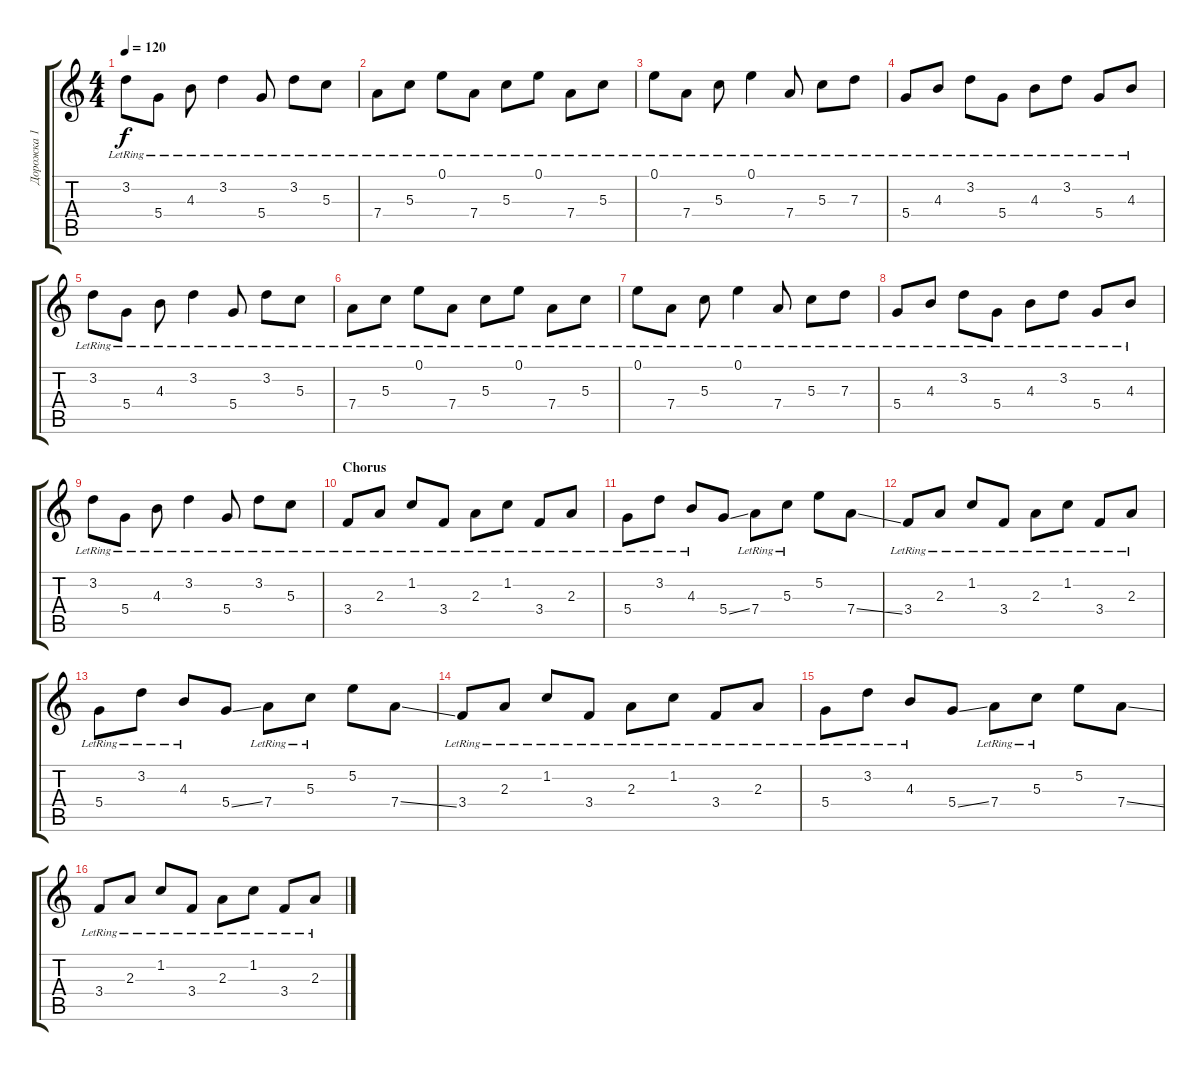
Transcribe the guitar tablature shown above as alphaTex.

\track ("Дорожка 1" "Дорожка 1") {instrument acousticguitarnylon}
\staff {score tabs}
\tuning (E4 B3 G3 D3 A2 E2) {hide}
\ts (4 4)
\tempo 120
\clef g2
\ks c
3.2{lr}.8{dy f} 5.4{lr}.8 4.3{lr}.8 3.2{lr}.4 5.4{lr}.8 3.2{lr}.8 5.3{lr}.8 |
7.4{lr}.8 5.3{lr}.8 0.1{lr}.8 7.4{lr}.8 5.3{lr}.8 0.1{lr}.8 7.4{lr}.8 5.3{lr}.8 |
0.1{lr}.8 7.4{lr}.8 5.3{lr}.8 0.1{lr}.4 7.4{lr}.8 5.3{lr}.8 7.3{lr}.8 |
5.4{lr}.8 4.3{lr}.8 3.2{lr}.8 5.4{lr}.8 4.3{lr}.8 3.2{lr}.8 5.4{lr}.8 4.3{lr}.8 |
3.2{lr}.8 5.4{lr}.8 4.3{lr}.8 3.2{lr}.4 5.4{lr}.8 3.2{lr}.8 5.3{lr}.8 |
7.4{lr}.8 5.3{lr}.8 0.1{lr}.8 7.4{lr}.8 5.3{lr}.8 0.1{lr}.8 7.4{lr}.8 5.3{lr}.8 |
0.1{lr}.8 7.4{lr}.8 5.3{lr}.8 0.1{lr}.4 7.4{lr}.8 5.3{lr}.8 7.3{lr}.8 |
5.4{lr}.8 4.3{lr}.8 3.2{lr}.8 5.4{lr}.8 4.3{lr}.8 3.2{lr}.8 5.4{lr}.8 4.3{lr}.8 |
3.2{lr}.8 5.4{lr}.8 4.3{lr}.8 3.2{lr}.4 5.4{lr}.8 3.2{lr}.8 5.3{lr}.8 |
\section ("" "Chorus")
3.4{lr}.8 2.3{lr}.8 1.2{lr}.8 3.4{lr}.8 2.3{lr}.8 1.2{lr}.8 3.4{lr}.8 2.3{lr}.8 |
5.4{lr}.8 3.2{lr}.8 4.3{lr}.8 5.4{ss}.8 7.4{lr}.8 5.3{lr}.8 5.2.8 7.4{ss}.8 |
3.4{lr}.8 2.3{lr}.8 1.2{lr}.8 3.4{lr}.8 2.3{lr}.8 1.2{lr}.8 3.4{lr}.8 2.3{lr}.8 |
5.4{lr}.8 3.2{lr}.8 4.3{lr}.8 5.4{ss}.8 7.4{lr}.8 5.3{lr}.8 5.2.8 7.4{ss}.8 |
3.4{lr}.8 2.3{lr}.8 1.2{lr}.8 3.4{lr}.8 2.3{lr}.8 1.2{lr}.8 3.4{lr}.8 2.3{lr}.8 |
5.4{lr}.8 3.2{lr}.8 4.3{lr}.8 5.4{ss}.8 7.4{lr}.8 5.3{lr}.8 5.2.8 7.4{ss}.8 |
3.4{lr}.8 2.3{lr}.8 1.2{lr}.8 3.4{lr}.8 2.3{lr}.8 1.2{lr}.8 3.4{lr}.8 2.3{lr}.8
